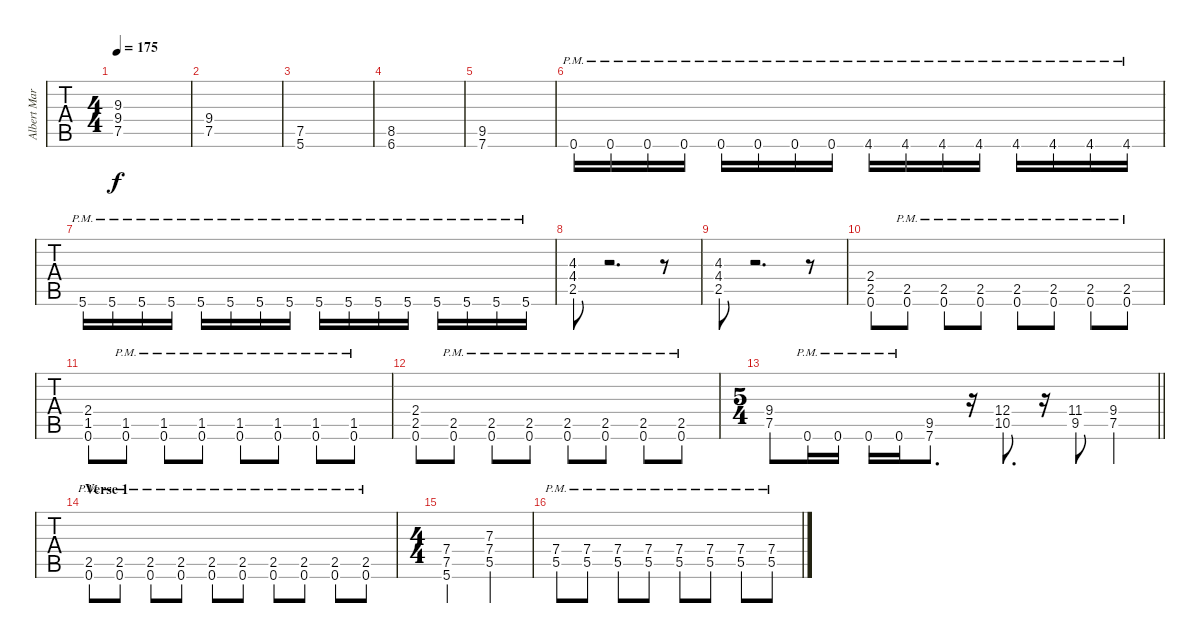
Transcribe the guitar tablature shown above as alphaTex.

\track ("Albert Maroto, Rythm Guitar" "Albert Mar") {instrument distortionguitar}
\staff {tabs}
\tuning (Eb4 Bb3 Gb3 Db3 Ab2 Eb2) {hide}
\ts (4 4)
\tempo 175
\clef g2
\ks c
(9.3 9.4 7.5).1{dy f} |
(9.4 7.5).1 |
(7.5 5.6).1 |
(8.5 6.6).1 |
(9.5 7.6).1 |
0.6{pm}.16 0.6{pm}.16 0.6{pm}.16 0.6{pm}.16 0.6{pm}.16 0.6{pm}.16 0.6{pm}.16 0.6{pm}.16 4.6{pm}.16 4.6{pm}.16 4.6{pm}.16 4.6{pm}.16 4.6{pm}.16 4.6{pm}.16 4.6{pm}.16 4.6{pm}.16 |
5.6{pm}.16 5.6{pm}.16 5.6{pm}.16 5.6{pm}.16 5.6{pm}.16 5.6{pm}.16 5.6{pm}.16 5.6{pm}.16 5.6{pm}.16 5.6{pm}.16 5.6{pm}.16 5.6{pm}.16 5.6{pm}.16 5.6{pm}.16 5.6{pm}.16 5.6{pm}.16 |
(4.3 4.4 2.5).8 r.2{d} r.8 |
(4.3 4.4 2.5).8 r.2{d} r.8 |
(2.4 2.5 0.6).8 (2.5{pm} 0.6{pm}).8 (2.5{pm} 0.6{pm}).8 (2.5{pm} 0.6{pm}).8 (2.5{pm} 0.6{pm}).8 (2.5{pm} 0.6{pm}).8 (2.5{pm} 0.6{pm}).8 (2.5{pm} 0.6{pm}).8 |
(2.4 1.5 0.6).8 (1.5{pm} 0.6{pm}).8 (1.5{pm} 0.6{pm}).8 (1.5{pm} 0.6{pm}).8 (1.5{pm} 0.6{pm}).8 (1.5{pm} 0.6{pm}).8 (1.5{pm} 0.6{pm}).8 (1.5{pm} 0.6{pm}).8 |
(2.4 2.5 0.6).8 (2.5{pm} 0.6{pm}).8 (2.5{pm} 0.6{pm}).8 (2.5{pm} 0.6{pm}).8 (2.5{pm} 0.6{pm}).8 (2.5{pm} 0.6{pm}).8 (2.5{pm} 0.6{pm}).8 (2.5{pm} 0.6{pm}).8 |
\ts (5 4)
\barLineRight lightlight
(9.4 7.5).8 0.6{pm}.16 0.6{pm}.16 0.6{pm}.16 0.6{pm}.16 (9.5 7.6).8{d} r.16 (12.4 10.5).8{d} r.16 (11.4 9.5).8 (9.4 7.5).4 |
\section ("" "Verse 1")
(2.5{pm} 0.6{pm}).8 (2.5{pm} 0.6{pm}).8 (2.5{pm} 0.6{pm}).8 (2.5{pm} 0.6{pm}).8 (2.5{pm} 0.6{pm}).8 (2.5{pm} 0.6{pm}).8 (2.5{pm} 0.6{pm}).8 (2.5{pm} 0.6{pm}).8 (2.5{pm} 0.6{pm}).8 (2.5{pm} 0.6{pm}).8 |
\ts (4 4)
(7.4 7.5 5.6).2 (7.3 7.4 5.5).2 |
(7.4{pm} 5.5{pm}).8 (7.4{pm} 5.5{pm}).8 (7.4{pm} 5.5{pm}).8 (7.4{pm} 5.5{pm}).8 (7.4{pm} 5.5{pm}).8 (7.4{pm} 5.5{pm}).8 (7.4{pm} 5.5{pm}).8 (7.4{pm} 5.5{pm}).8
